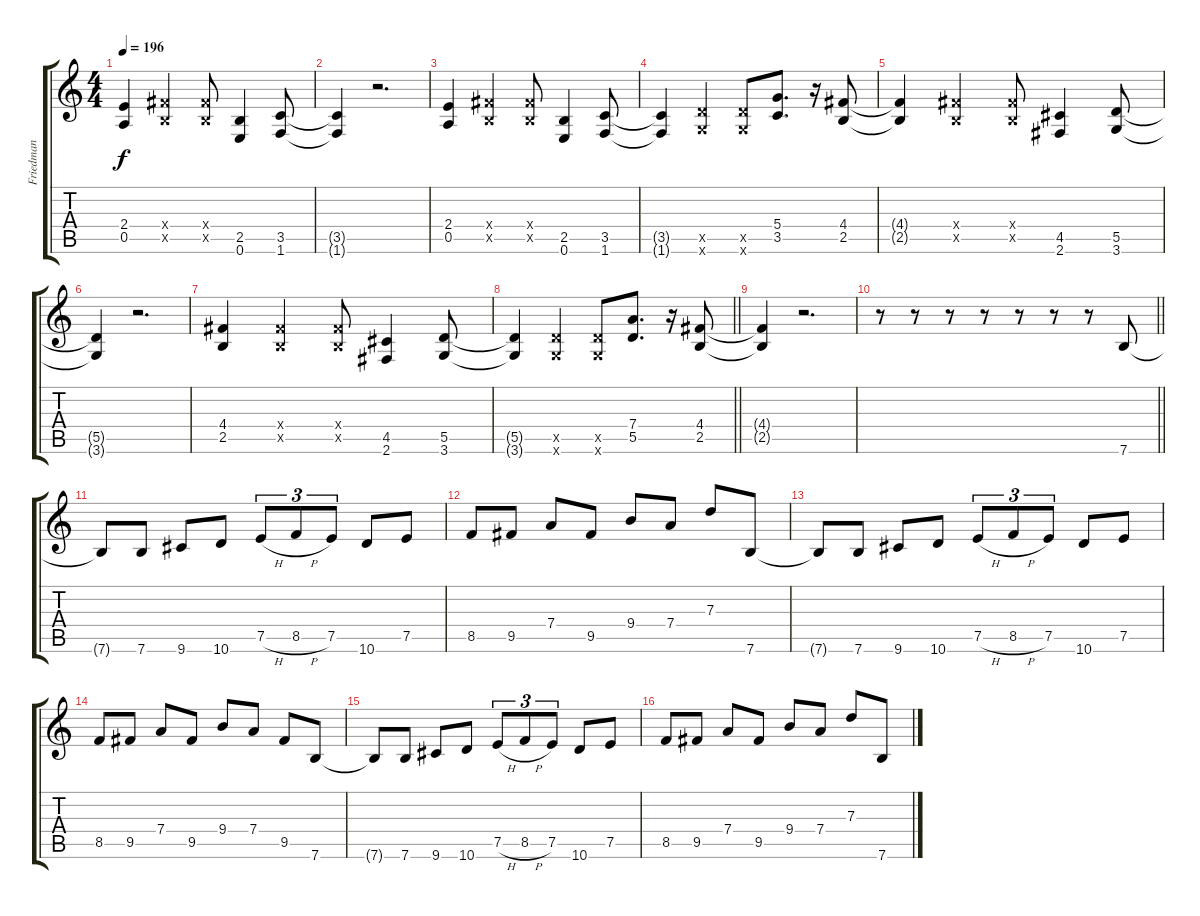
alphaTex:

\track ("Friedman" "Friedman") {instrument overdrivenguitar}
\staff {score tabs}
\tuning (E4 B3 G3 D3 A2 E2) {hide}
\ts (4 4)
\tempo 196
\clef g2
\ks c
(2.4{t} 0.5{t}).4{dy f} (4.4{x} 2.5{x}).4 (4.4{x} 2.5{x}).8 (2.5 0.6).4 (3.5 1.6).8 |
(3.5{t} 1.6{t}).4 r.2{d} |
(2.4 0.5).4 (4.4{x} 2.5{x}).4 (4.4{x} 2.5{x}).8 (2.5 0.6).4 (3.5 1.6).8 |
(3.5{t} 1.6{t}).4 (5.5{x} 3.6{x}).4 (5.5{x} 3.6{x}).8 (5.4 3.5).8{d} r.16 (4.4 2.5).8 |
(4.4{t} 2.5{t}).4 (4.4{x} 2.5{x}).4 (4.4{x} 2.5{x}).8 (4.5 2.6).4 (5.5 3.6).8 |
(5.5{t} 3.6{t}).4 r.2{d} |
(4.4 2.5).4 (4.4{x} 2.5{x}).4 (4.4{x} 2.5{x}).8 (4.5 2.6).4 (5.5 3.6).8 |
\barLineRight lightlight
(5.5{t} 3.6{t}).4 (5.5{x} 3.6{x}).4 (5.5{x} 3.6{x}).8 (7.4 5.5).8{d} r.16 (4.4 2.5).8 |
(4.4{t} 2.5{t}).4 r.2{d} |
\barLineRight lightlight
r.8 r.8 r.8 r.8 r.8 r.8 r.8 7.6.8 |
7.6{t}.8 7.6.8 9.6.8 10.6.8 7.5{h}.8{tu (3 2)} 8.5{h}.8{tu (3 2)} 7.5.8{tu (3 2)} 10.6.8 7.5.8 |
8.5.8 9.5.8 7.4.8 9.5.8 9.4.8 7.4.8 7.3.8 7.6.8 |
7.6{t}.8 7.6.8 9.6.8 10.6.8 7.5{h}.8{tu (3 2)} 8.5{h}.8{tu (3 2)} 7.5.8{tu (3 2)} 10.6.8 7.5.8 |
8.5.8 9.5.8 7.4.8 9.5.8 9.4.8 7.4.8 9.5.8 7.6.8 |
7.6{t}.8 7.6.8 9.6.8 10.6.8 7.5{h}.8{tu (3 2)} 8.5{h}.8{tu (3 2)} 7.5.8{tu (3 2)} 10.6.8 7.5.8 |
8.5.8 9.5.8 7.4.8 9.5.8 9.4.8 7.4.8 7.3.8 7.6.8
